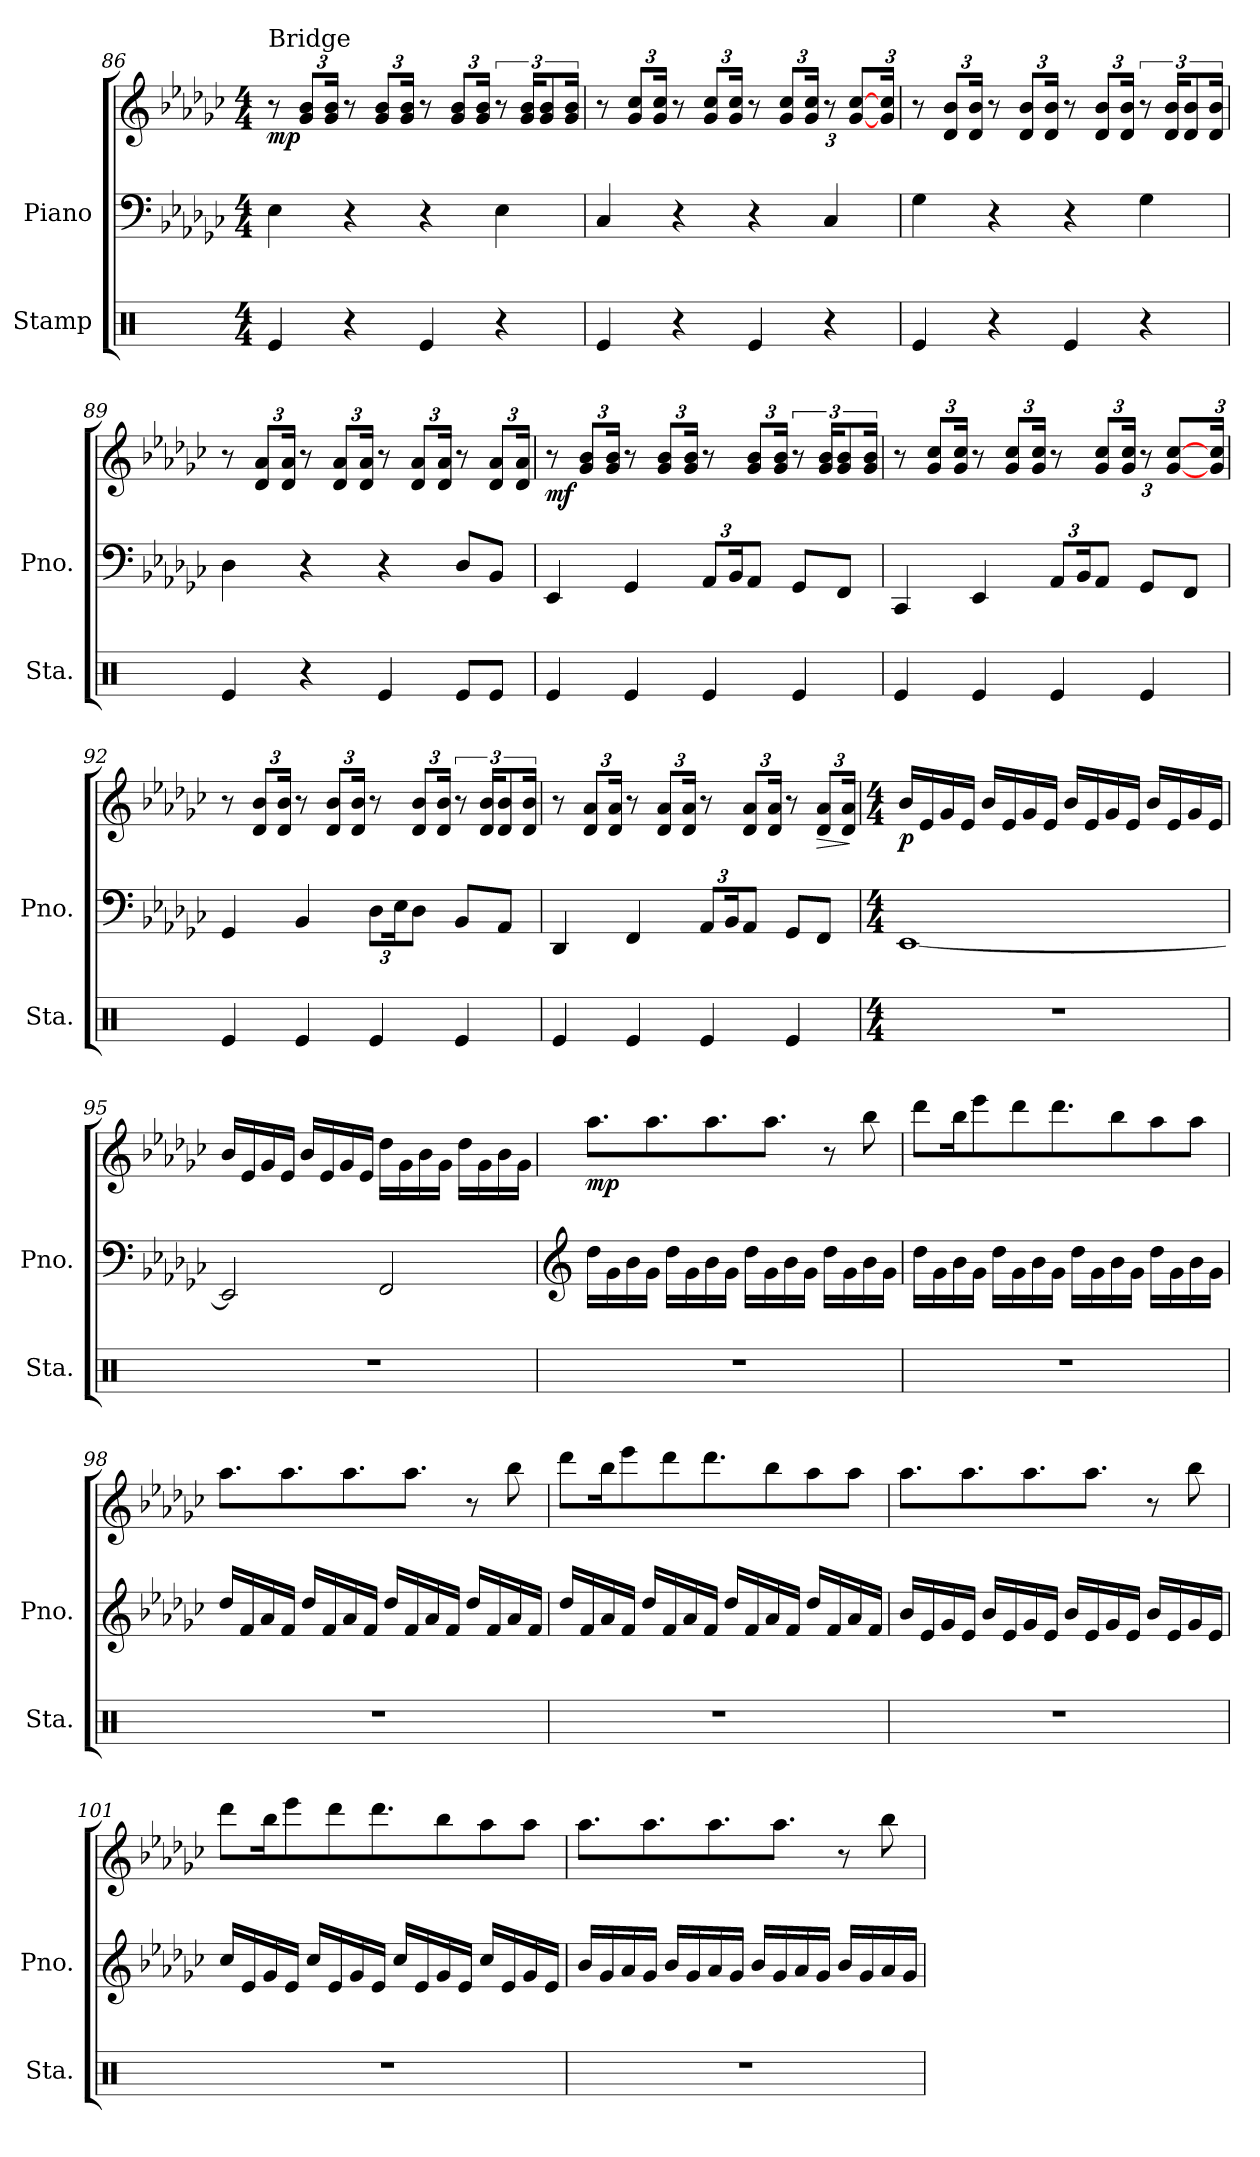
**kern	**kern	**kern	**dynam
*part2	*part1	*part1	*part1
*staff3	*staff2	*staff1	*staff1/2
*I"Stamp	*I"Piano	*	*
*I'Sta.	*I'Pno.	*	*
*clefX	*clefF4	*clefG2	*
*k[]	*k[b-e-a-d-g-c-]	*k[b-e-a-d-g-c-]	*
*M4/4	*M4/4	*M4/4	*
=86	=86	=86	=86
!	!	!LO:TX:a:t=Bridge	!
!	!	!	!LO:DY:b
4Re/	4E-\	8r	mp
*	*	*Xbrackettup	*
.	.	12g-/ 12b-/L	.
.	.	24g-/ 24b-/Jk	.
4r	4r	8r	.
.	.	12g-/ 12b-/L	.
.	.	24g-/ 24b-/Jk	.
4Re/	4r	8r	.
.	.	12g-/ 12b-/L	.
.	.	24g-/ 24b-/Jk	.
*	*	*brackettup	*
4r	4E-\	12r	.
.	.	24g-/ 24b-/KL	.
*	*	*Xbrackettup	*
.	.	12g-/ 12b-/	.
.	.	24g-/ 24b-/Jk	.
=87	=87	=87	=87
4Re/	4C-/	8r	.
.	.	12g-/ 12cc-/L	.
.	.	24g-/ 24cc-/Jk	.
4r	4r	8r	.
.	.	12g-/ 12cc-/L	.
.	.	24g-/ 24cc-/Jk	.
4Re/	4r	8r	.
.	.	12g-/ 12cc-/L	.
.	.	24g-/ 24cc-/Jk	.
4r	4C-/	12r	.
.	.	[8g-/ [8cc-/L	.
.	.	24g-/ 24cc-/Jk	.
!!LO:LB:g=z
=88	=88	=88	=88
4Re/	4G-\	8r	.
.	.	12d-/ 12b-/L	.
.	.	24d-/ 24b-/Jk	.
4r	4r	8r	.
.	.	12d-/ 12b-/L	.
.	.	24d-/ 24b-/Jk	.
4Re/	4r	8r	.
.	.	12d-/ 12b-/L	.
.	.	24d-/ 24b-/Jk	.
*	*	*brackettup	*
4r	4G-\	12r	.
.	.	24d-/ 24b-/KL	.
*	*	*Xbrackettup	*
.	.	12d-/ 12b-/	.
.	.	24d-/ 24b-/Jk	.
=89	=89	=89	=89
4Re/	4D-\	8r	.
.	.	12d-/ 12a-/L	.
.	.	24d-/ 24a-/Jk	.
4r	4r	8r	.
.	.	12d-/ 12a-/L	.
.	.	24d-/ 24a-/Jk	.
4Re/	4r	8r	.
.	.	12d-/ 12a-/L	.
.	.	24d-/ 24a-/Jk	.
8Re/L	8D-/L	8r	.
8Re/J	8BB-/J	12d-/ 12a-/L	.
.	.	24d-/ 24a-/Jk	.
=90	=90	=90	=90
!	!	!	!LO:DY:b
4Re/	4EE-/	8r	mf
.	.	12g-/ 12b-/L	.
.	.	24g-/ 24b-/Jk	.
4Re/	4GG-/	8r	.
.	.	12g-/ 12b-/L	.
.	.	24g-/ 24b-/Jk	.
*	*Xbrackettup	*	*
4Re/	12AA-/L	8r	.
.	24BB-/K	.	.
.	8AA-/J	12g-/ 12b-/L	.
.	.	24g-/ 24b-/Jk	.
*	*	*brackettup	*
4Re/	8GG-/L	12r	.
.	.	24g-/ 24b-/KL	.
*	*	*Xbrackettup	*
.	8FF/J	12g-/ 12b-/	.
.	.	24g-/ 24b-/Jk	.
!!LO:LB:g=z
=91	=91	=91	=91
4Re/	4CC-/	8r	.
.	.	12g-/ 12cc-/L	.
.	.	24g-/ 24cc-/Jk	.
4Re/	4EE-/	8r	.
.	.	12g-/ 12cc-/L	.
.	.	24g-/ 24cc-/Jk	.
4Re/	12AA-/L	8r	.
.	24BB-/K	.	.
.	8AA-/J	12g-/ 12cc-/L	.
.	.	24g-/ 24cc-/Jk	.
4Re/	8GG-/L	12r	.
.	.	[8g-/ [8cc-/L	.
.	8FF/J	.	.
.	.	24g-/ 24cc-/Jk	.
=92	=92	=92	=92
4Re/	4GG-/	8r	.
.	.	12d-/ 12b-/L	.
.	.	24d-/ 24b-/Jk	.
4Re/	4BB-/	8r	.
.	.	12d-/ 12b-/L	.
.	.	24d-/ 24b-/Jk	.
4Re/	12D-\L	8r	.
.	24E-\K	.	.
.	8D-\J	12d-/ 12b-/L	.
.	.	24d-/ 24b-/Jk	.
*	*	*brackettup	*
4Re/	8BB-/L	12r	.
.	.	24d-/ 24b-/KL	.
*	*	*Xbrackettup	*
.	8AA-/J	12d-/ 12b-/	.
.	.	24d-/ 24b-/Jk	.
=93	=93	=93	=93
4Re/	4DD-/	8r	.
.	.	12d-/ 12a-/L	.
.	.	24d-/ 24a-/Jk	.
4Re/	4FF/	8r	.
.	.	12d-/ 12a-/L	.
.	.	24d-/ 24a-/Jk	.
4Re/	12AA-/L	8r	.
.	24BB-/K	.	.
.	8AA-/J	12d-/ 12a-/L	.
.	.	24d-/ 24a-/Jk	.
4Re/	8GG-/L	8r	.
!	!	!	!LO:HP:b
.	8FF/J	12d-/ 12a-/L	>
.	.	24d-/ 24a-/Jk	.
.	.	.	]
!!LO:PB:g=z
=94	=94	=94	=94
*M4/4	*M4/4	*M4/4	*
*	*	*MM128	*
!	!	!	!LO:DY:b
1r	[1EE-	16b-/LL	p
.	.	16e-/	.
.	.	16g-/	.
.	.	16e-/JJ	.
.	.	16b-/LL	.
.	.	16e-/	.
.	.	16g-/	.
.	.	16e-/JJ	.
.	.	16b-/LL	.
.	.	16e-/	.
.	.	16g-/	.
.	.	16e-/JJ	.
.	.	16b-/LL	.
.	.	16e-/	.
.	.	16g-/	.
.	.	16e-/JJ	.
=95	=95	=95	=95
1r	2EE-/]	16b-/LL	.
.	.	16e-/	.
.	.	16g-/	.
.	.	16e-/JJ	.
.	.	16b-/LL	.
.	.	16e-/	.
.	.	16g-/	.
.	.	16e-/JJ	.
.	2FF/	16dd-\LL	.
.	.	16g-\	.
.	.	16b-\	.
.	.	16g-\JJ	.
.	.	16dd-\LL	.
.	.	16g-\	.
.	.	16b-\	.
.	.	16g-\JJ	.
!!LO:LB:g=z
=96	=96	=96	=96
*	*clefG2	*	*
!	!	!	!LO:DY:b
1r	16dd-\LL	8.aa-\L	mp
.	16g-\	.	.
.	16b-\	.	.
.	16g-\JJ	8.aa-\	.
.	16dd-\LL	.	.
.	16g-\	.	.
.	16b-\	8.aa-\	.
.	16g-\JJ	.	.
.	16dd-\LL	.	.
.	16g-\	8.aa-\J	.
.	16b-\	.	.
.	16g-\JJ	.	.
.	16dd-\LL	8r	.
.	16g-\	.	.
.	16b-\	8bb-\	.
.	16g-\JJ	.	.
=97	=97	=97	=97
1r	16dd-\LL	8ddd-\L	.
.	16g-\	.	.
.	16b-\	16bb-\K	.
.	16g-\JJ	8eee-\	.
.	16dd-\LL	.	.
.	16g-\	8ddd-\	.
.	16b-\	.	.
.	16g-\JJ	8.ddd-\	.
.	16dd-\LL	.	.
.	16g-\	.	.
.	16b-\	8bb-\	.
.	16g-\JJ	.	.
.	16dd-\LL	8aa-\	.
.	16g-\	.	.
.	16b-\	8aa-\J	.
.	16g-\JJ	.	.
!!LO:LB:g=z
=98	=98	=98	=98
1r	16dd-/LL	8.aa-\L	.
.	16f/	.	.
.	16a-/	.	.
.	16f/JJ	8.aa-\	.
.	16dd-/LL	.	.
.	16f/	.	.
.	16a-/	8.aa-\	.
.	16f/JJ	.	.
.	16dd-/LL	.	.
.	16f/	8.aa-\J	.
.	16a-/	.	.
.	16f/JJ	.	.
.	16dd-/LL	8r	.
.	16f/	.	.
.	16a-/	8bb-\	.
.	16f/JJ	.	.
=99	=99	=99	=99
1r	16dd-/LL	8ddd-\L	.
.	16f/	.	.
.	16a-/	16bb-\K	.
.	16f/JJ	8eee-\	.
.	16dd-/LL	.	.
.	16f/	8ddd-\	.
.	16a-/	.	.
.	16f/JJ	8.ddd-\	.
.	16dd-/LL	.	.
.	16f/	.	.
.	16a-/	8bb-\	.
.	16f/JJ	.	.
.	16dd-/LL	8aa-\	.
.	16f/	.	.
.	16a-/	8aa-\J	.
.	16f/JJ	.	.
!!LO:LB:g=z
=100	=100	=100	=100
1r	16b-/LL	8.aa-\L	.
.	16e-/	.	.
.	16g-/	.	.
.	16e-/JJ	8.aa-\	.
.	16b-/LL	.	.
.	16e-/	.	.
.	16g-/	8.aa-\	.
.	16e-/JJ	.	.
.	16b-/LL	.	.
.	16e-/	8.aa-\J	.
.	16g-/	.	.
.	16e-/JJ	.	.
.	16b-/LL	8r	.
.	16e-/	.	.
.	16g-/	8bb-\	.
.	16e-/JJ	.	.
=101	=101	=101	=101
1r	16cc-/LL	8ddd-\L	.
.	16e-/	.	.
.	16g-/	16bb-\K	.
.	16e-/JJ	8eee-\	.
.	16cc-/LL	.	.
.	16e-/	8ddd-\	.
.	16g-/	.	.
.	16e-/JJ	8.ddd-\	.
.	16cc-/LL	.	.
.	16e-/	.	.
.	16g-/	8bb-\	.
.	16e-/JJ	.	.
.	16cc-/LL	8aa-\	.
.	16e-/	.	.
.	16g-/	8aa-\J	.
.	16e-/JJ	.	.
!!LO:PB:g=z
=102	=102	=102	=102
1r	16b-/LL	8.aa-\L	.
.	16g-/	.	.
.	16a-/	.	.
.	16g-/JJ	8.aa-\	.
.	16b-/LL	.	.
.	16g-/	.	.
.	16a-/	8.aa-\	.
.	16g-/JJ	.	.
.	16b-/LL	.	.
.	16g-/	8.aa-\J	.
.	16a-/	.	.
.	16g-/JJ	.	.
.	16b-/LL	8r	.
.	16g-/	.	.
.	16a-/	8bb-\	.
.	16g-/JJ	.	.
=	=	=	=
*-	*-	*-	*-
